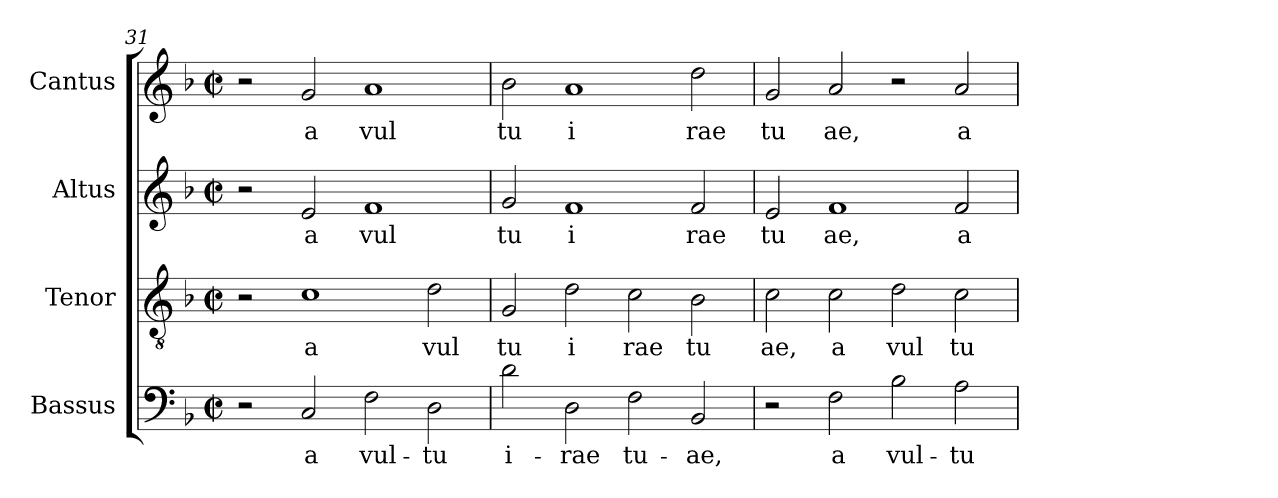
**kern	**text	**kern	**text	**kern	**text	**kern	**text
*part4	*part4	*part3	*part3	*part2	*part2	*part1	*part1
*staff4	*staff4	*staff3	*staff3	*staff2	*staff2	*staff1	*staff1
*I"Bassus	*	*I"Tenor	*	*I"Altus	*	*I"Cantus	*
!!LO:LB:g=z
*clefF4	*	*clefGv2	*	*clefG2	*	*clefG2	*
*k[b-]	*	*k[b-]	*	*k[b-]	*	*k[b-]	*
*F:	*	*F:	*	*F:	*	*F:	*
*M2/2	*	*M2/2	*	*M2/2	*	*M2/2	*
*met(c|)	*	*met(c|)	*	*met(c|)	*	*met(c|)	*
=31	=31	=31	=31	=31	=31	=31	=31
2r	.	2r	.	2r	.	2r	.
!	!LO:LY:b:cj	!	!LO:LY:b:cj	!	!LO:LY:b:cj	!	!LO:LY:b:cj
2C/	a	1c	a	2e/	a	2g/	a
!	!LO:LY:b:cj	!	!	!	!LO:LY:b:cj	!	!LO:LY:b:cj
2F\	vul-	.	.	1f	vul	1a	vul
!	!LO:LY:b:cj	!	!LO:LY:b:cj	!	!	!	!
2D\	-tu	2d\	vul	.	.	.	.
=32	=32	=32	=32	=32	=32	=32	=32
!	!LO:LY:b:cj	!	!LO:LY:b:cj	!	!LO:LY:b:cj	!	!LO:LY:b:cj
2d\	i-	2G/	tu	2g/	tu	2b-\	tu
!	!LO:LY:b:cj	!	!LO:LY:b:cj	!	!LO:LY:b:cj	!	!LO:LY:b:cj
2D\	-rae	2d\	i	1f	i	1a	i
!	!LO:LY:b:cj	!	!LO:LY:b:cj	!	!	!	!
2F\	tu-	2c\	rae	.	.	.	.
!	!LO:LY:b:cj	!	!LO:LY:b:cj	!	!LO:LY:b:cj	!	!LO:LY:b:cj
2BB-/	-ae,	2B-\	tu	2f/	rae	2dd\	rae
=33	=33	=33	=33	=33	=33	=33	=33
!	!	!	!LO:LY:b:cj	!	!LO:LY:b:cj	!	!LO:LY:b:cj
2r	.	2c\	ae,	2e/	tu	2g/	tu
!	!LO:LY:b:cj	!	!LO:LY:b:cj	!	!LO:LY:b:cj	!	!LO:LY:b:cj
2F\	a	2c\	a	1f	ae,	2a/	ae,
!	!LO:LY:b:cj	!	!LO:LY:b:cj	!	!	!	!
2B-\	vul-	2d\	vul	.	.	2r	.
!	!LO:LY:b:cj	!	!LO:LY:b:cj	!	!LO:LY:b:cj	!	!LO:LY:b:cj
2A\	-tu	2c\	tu	2f/	a	2a/	a
=	=	=	=	=	=	=	=
*-	*-	*-	*-	*-	*-	*-	*-
